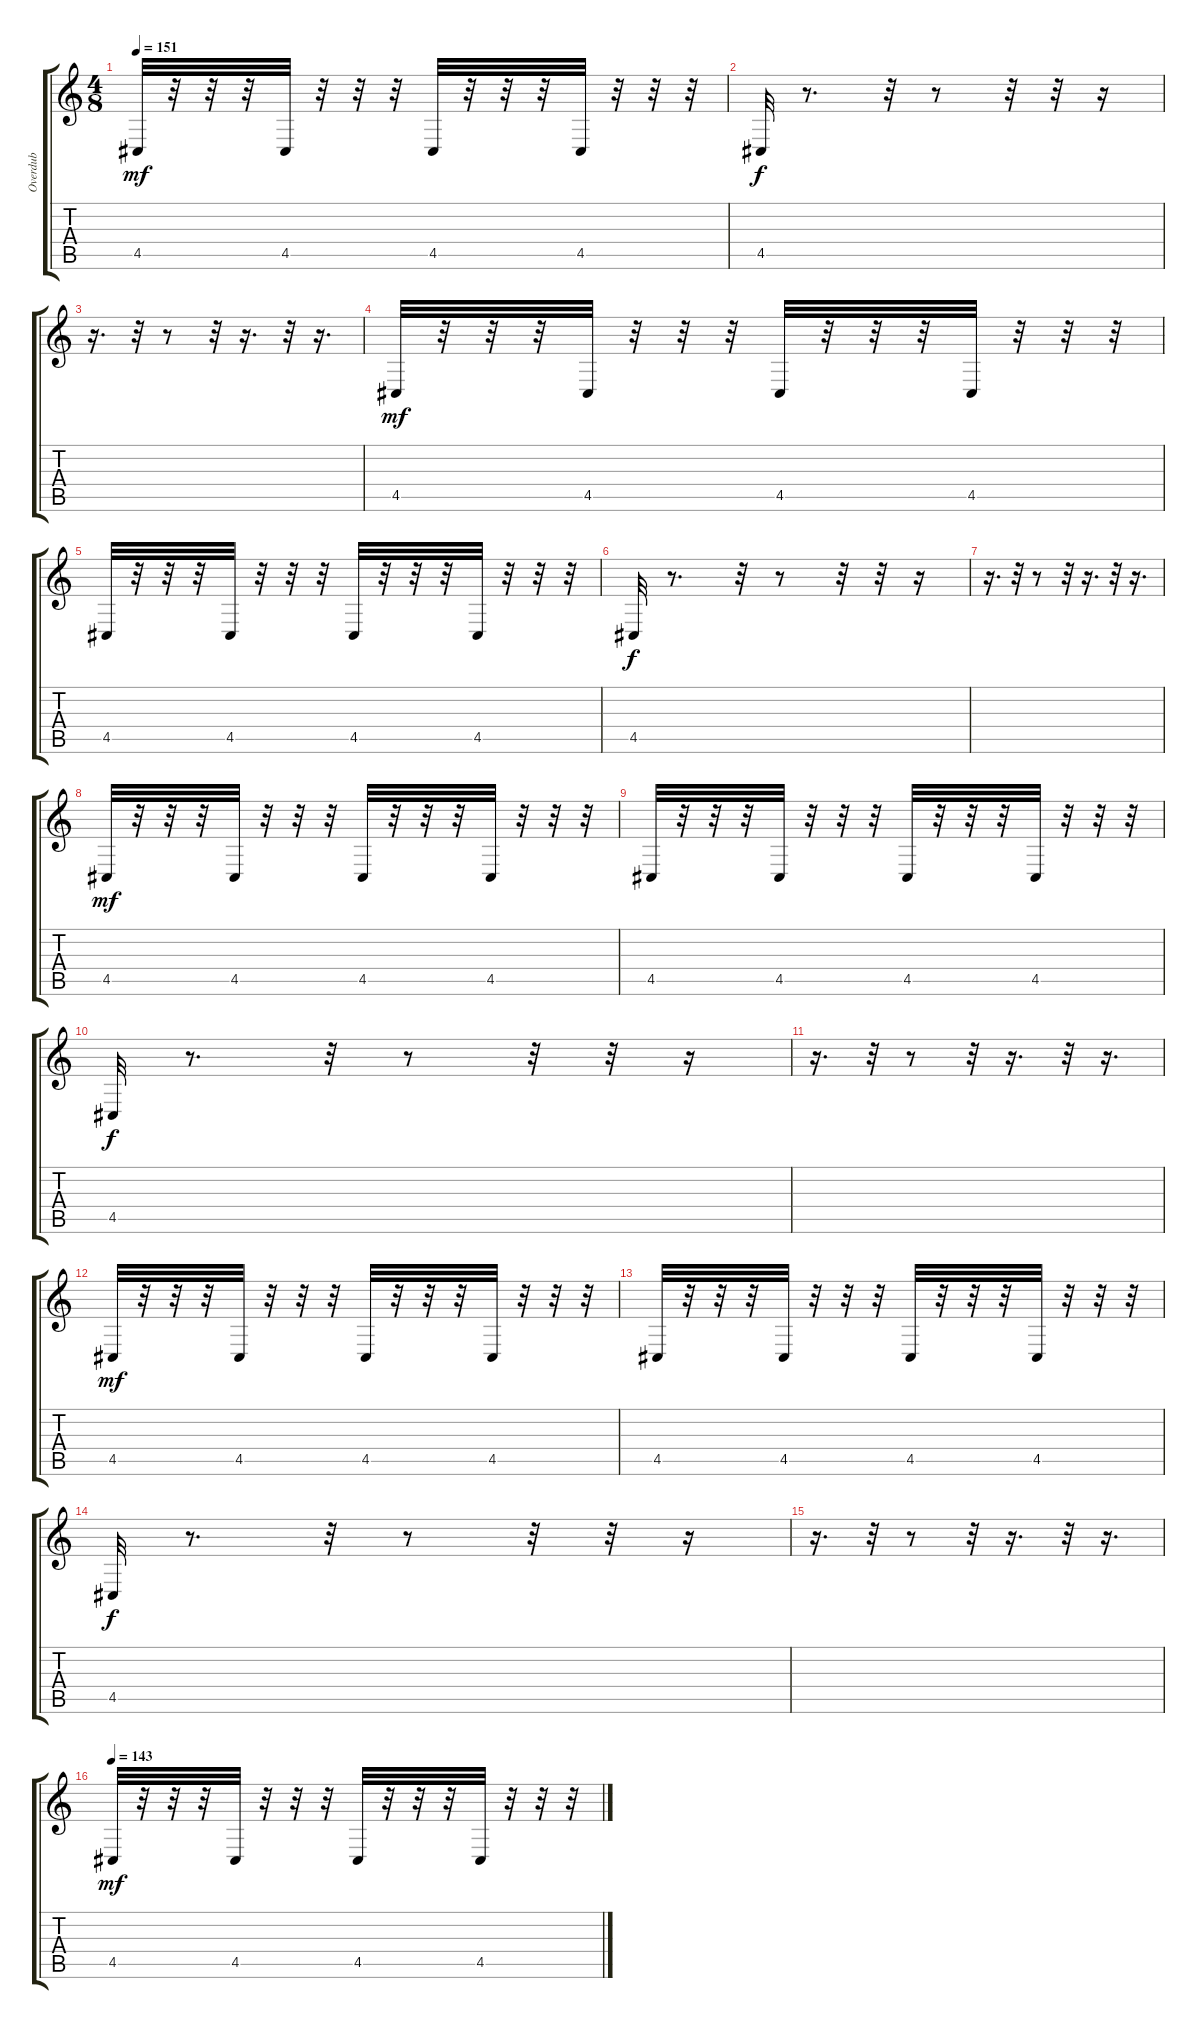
\track ("Overdub" "Overdub") {instrument acousticgrandpiano}
\staff {score tabs}
\tuning (E4 B3 G3 D3 A2 E2) {hide}
\ts (4 8)
\tempo 151
\clef g2
\ks c
4.5.32{dy mf} r.32 r.32 r.32 4.5.32 r.32 r.32 r.32 4.5.32 r.32 r.32 r.32 4.5.32 r.32 r.32 r.32 |
4.5.32{dy f} r.8{d} r.32 r.8 r.32 r.32 r.16 |
r.16{d} r.32 r.8 r.32 r.16{d} r.32 r.16{d} |
4.5.32{dy mf} r.32 r.32 r.32 4.5.32 r.32 r.32 r.32 4.5.32 r.32 r.32 r.32 4.5.32 r.32 r.32 r.32 |
4.5.32 r.32 r.32 r.32 4.5.32 r.32 r.32 r.32 4.5.32 r.32 r.32 r.32 4.5.32 r.32 r.32 r.32 |
4.5.32{dy f} r.8{d} r.32 r.8 r.32 r.32 r.16 |
r.16{d} r.32 r.8 r.32 r.16{d} r.32 r.16{d} |
4.5.32{dy mf} r.32 r.32 r.32 4.5.32 r.32 r.32 r.32 4.5.32 r.32 r.32 r.32 4.5.32 r.32 r.32 r.32 |
4.5.32 r.32 r.32 r.32 4.5.32 r.32 r.32 r.32 4.5.32 r.32 r.32 r.32 4.5.32 r.32 r.32 r.32 |
4.5.32{dy f} r.8{d} r.32 r.8 r.32 r.32 r.16 |
r.16{d} r.32 r.8 r.32 r.16{d} r.32 r.16{d} |
4.5.32{dy mf} r.32 r.32 r.32 4.5.32 r.32 r.32 r.32 4.5.32 r.32 r.32 r.32 4.5.32 r.32 r.32 r.32 |
4.5.32 r.32 r.32 r.32 4.5.32 r.32 r.32 r.32 4.5.32 r.32 r.32 r.32 4.5.32 r.32 r.32 r.32 |
4.5.32{dy f} r.8{d} r.32 r.8 r.32 r.32 r.16 |
r.16{d} r.32 r.8 r.32 r.16{d} r.32 r.16{d} |
\tempo 143
4.5.32{dy mf} r.32 r.32 r.32 4.5.32 r.32 r.32 r.32 4.5.32 r.32 r.32 r.32 4.5.32 r.32 r.32 r.32
